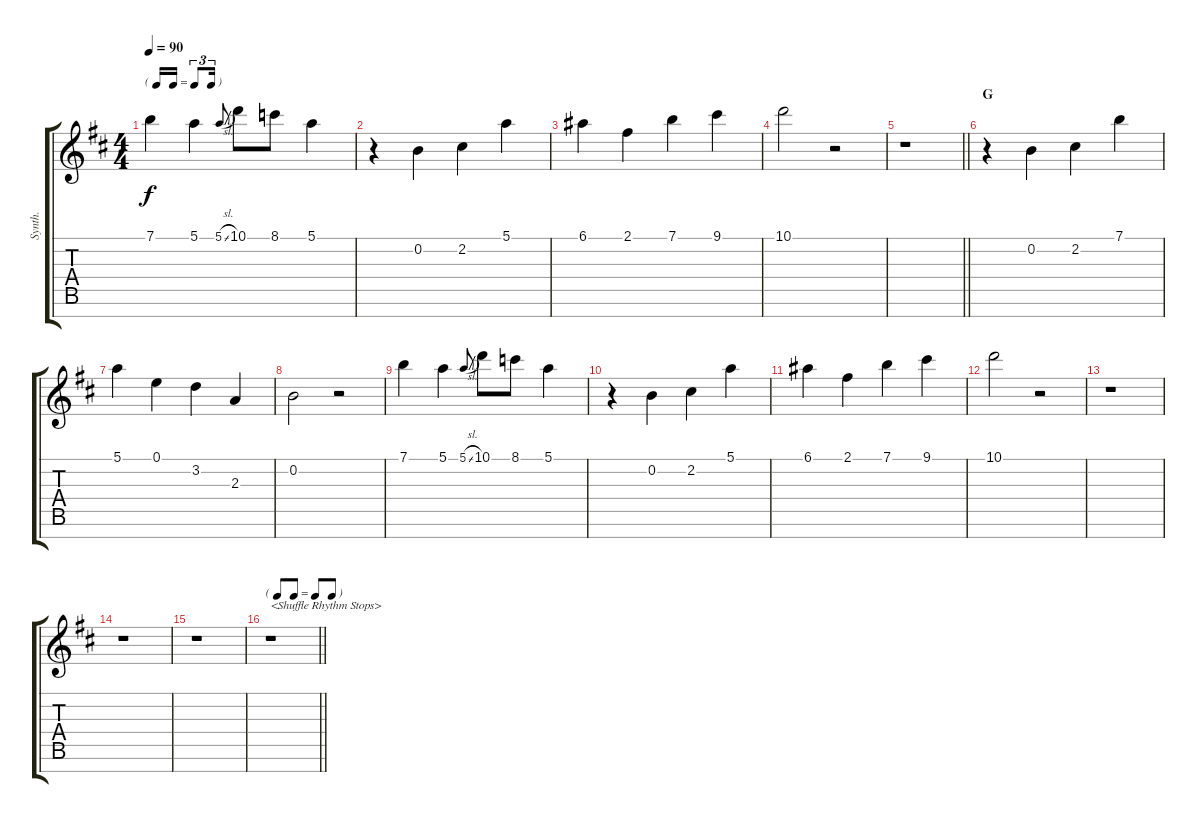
\track ("Synth." "Synth.") {instrument lead3calliope}
\staff {score tabs}
\tuning (E5 B4 G4 D4 A3 E3 B2) {hide}
\ts (4 4)
\tf triplet16th
\tempo 90
\clef g2
\ks d
7.1.4{dy f} 5.1.4 5.1{sl}.8{gr onbeat} 10.1.8 8.1.8 5.1.4 |
r.4 0.2.4 2.2.4 5.1.4 |
6.1.4 2.1.4 7.1.4 9.1.4 |
10.1.2 r.2 |
\barLineRight lightlight
r.1 |
\section ("" "G")
r.4 0.2.4 2.2.4 7.1.4 |
5.1.4 0.1.4 3.2.4 2.3.4 |
0.2.2 r.2 |
7.1.4 5.1.4 5.1{sl}.8{gr onbeat} 10.1.8 8.1.8 5.1.4 |
r.4 0.2.4 2.2.4 5.1.4 |
6.1.4 2.1.4 7.1.4 9.1.4 |
10.1.2 r.2 |
r.1 |
r.1 |
r.1 |
\tf none
\barLineRight lightlight
r.1{txt "<Shuffle Rhythm Stops>"}
